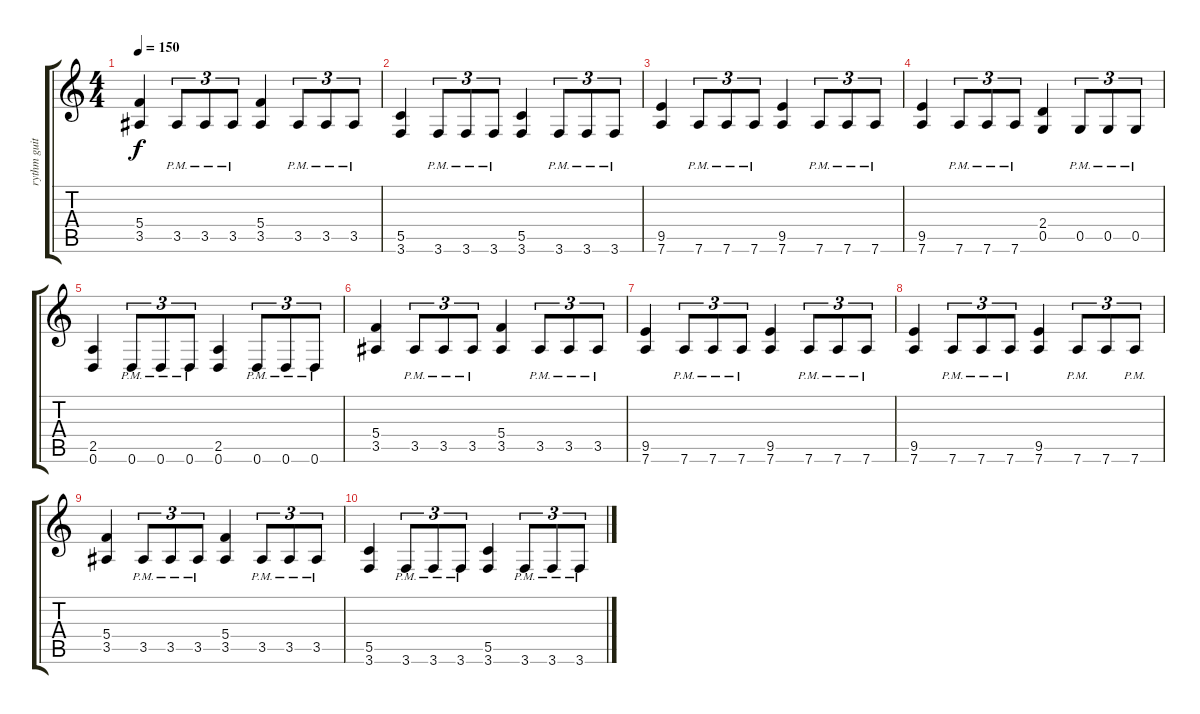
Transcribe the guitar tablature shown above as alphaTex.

\track ("rythm guitar" "rythm guit") {instrument distortionguitar}
\staff {score tabs}
\tuning (D4 A3 F3 C3 G2 D2) {hide}
\ts (4 4)
\tempo 150
\clef g2
\ks c
(5.4 3.5).4{dy f} 3.5{pm}.8{tu (3 2)} 3.5{pm}.8{tu (3 2)} 3.5{pm}.8{tu (3 2)} (5.4 3.5).4 3.5{pm}.8{tu (3 2)} 3.5{pm}.8{tu (3 2)} 3.5{pm}.8{tu (3 2)} |
(5.5 3.6).4 3.6{pm}.8{tu (3 2)} 3.6{pm}.8{tu (3 2)} 3.6{pm}.8{tu (3 2)} (5.5 3.6).4 3.6{pm}.8{tu (3 2)} 3.6{pm}.8{tu (3 2)} 3.6{pm}.8{tu (3 2)} |
(9.5 7.6).4{volume 10} 7.6{pm}.8{tu (3 2)} 7.6{pm}.8{tu (3 2)} 7.6{pm}.8{tu (3 2)} (9.5 7.6).4 7.6{pm}.8{tu (3 2)} 7.6{pm}.8{tu (3 2)} 7.6{pm}.8{tu (3 2)} |
(9.5 7.6).4 7.6{pm}.8{tu (3 2)} 7.6{pm}.8{tu (3 2)} 7.6{pm}.8{tu (3 2)} (2.4 0.5).4 0.5{pm}.8{tu (3 2)} 0.5{pm}.8{tu (3 2)} 0.5{pm}.8{tu (3 2)} |
(2.5 0.6).4 0.6{pm}.8{tu (3 2)} 0.6{pm}.8{tu (3 2)} 0.6{pm}.8{tu (3 2)} (2.5 0.6).4 0.6{pm}.8{tu (3 2)} 0.6{pm}.8{tu (3 2)} 0.6{pm}.8{tu (3 2)} |
(5.4 3.5).4 3.5{pm}.8{tu (3 2)} 3.5{pm}.8{tu (3 2)} 3.5{pm}.8{tu (3 2)} (5.4 3.5).4 3.5{pm}.8{tu (3 2)} 3.5{pm}.8{tu (3 2)} 3.5{pm}.8{tu (3 2)} |
(9.5 7.6).4{volume 0} 7.6{pm}.8{tu (3 2)} 7.6{pm}.8{tu (3 2)} 7.6{pm}.8{tu (3 2)} (9.5 7.6).4 7.6{pm}.8{tu (3 2)} 7.6{pm}.8{tu (3 2)} 7.6{pm}.8{tu (3 2)} |
(9.5 7.6).4 7.6{pm}.8{tu (3 2)} 7.6{pm}.8{tu (3 2)} 7.6{pm}.8{tu (3 2)} (9.5 7.6).4 7.6{pm}.8{tu (3 2)} 7.6.8{tu (3 2)} 7.6{pm}.8{tu (3 2)} |
(5.4 3.5).4{volume 0} 3.5{pm}.8{tu (3 2)} 3.5{pm}.8{tu (3 2)} 3.5{pm}.8{tu (3 2)} (5.4 3.5).4 3.5{pm}.8{tu (3 2)} 3.5{pm}.8{tu (3 2)} 3.5{pm}.8{tu (3 2)} |
(5.5 3.6).4 3.6{pm}.8{tu (3 2)} 3.6{pm}.8{tu (3 2)} 3.6{pm}.8{tu (3 2)} (5.5 3.6).4 3.6{pm}.8{tu (3 2)} 3.6{pm}.8{tu (3 2)} 3.6{pm}.8{tu (3 2)}
